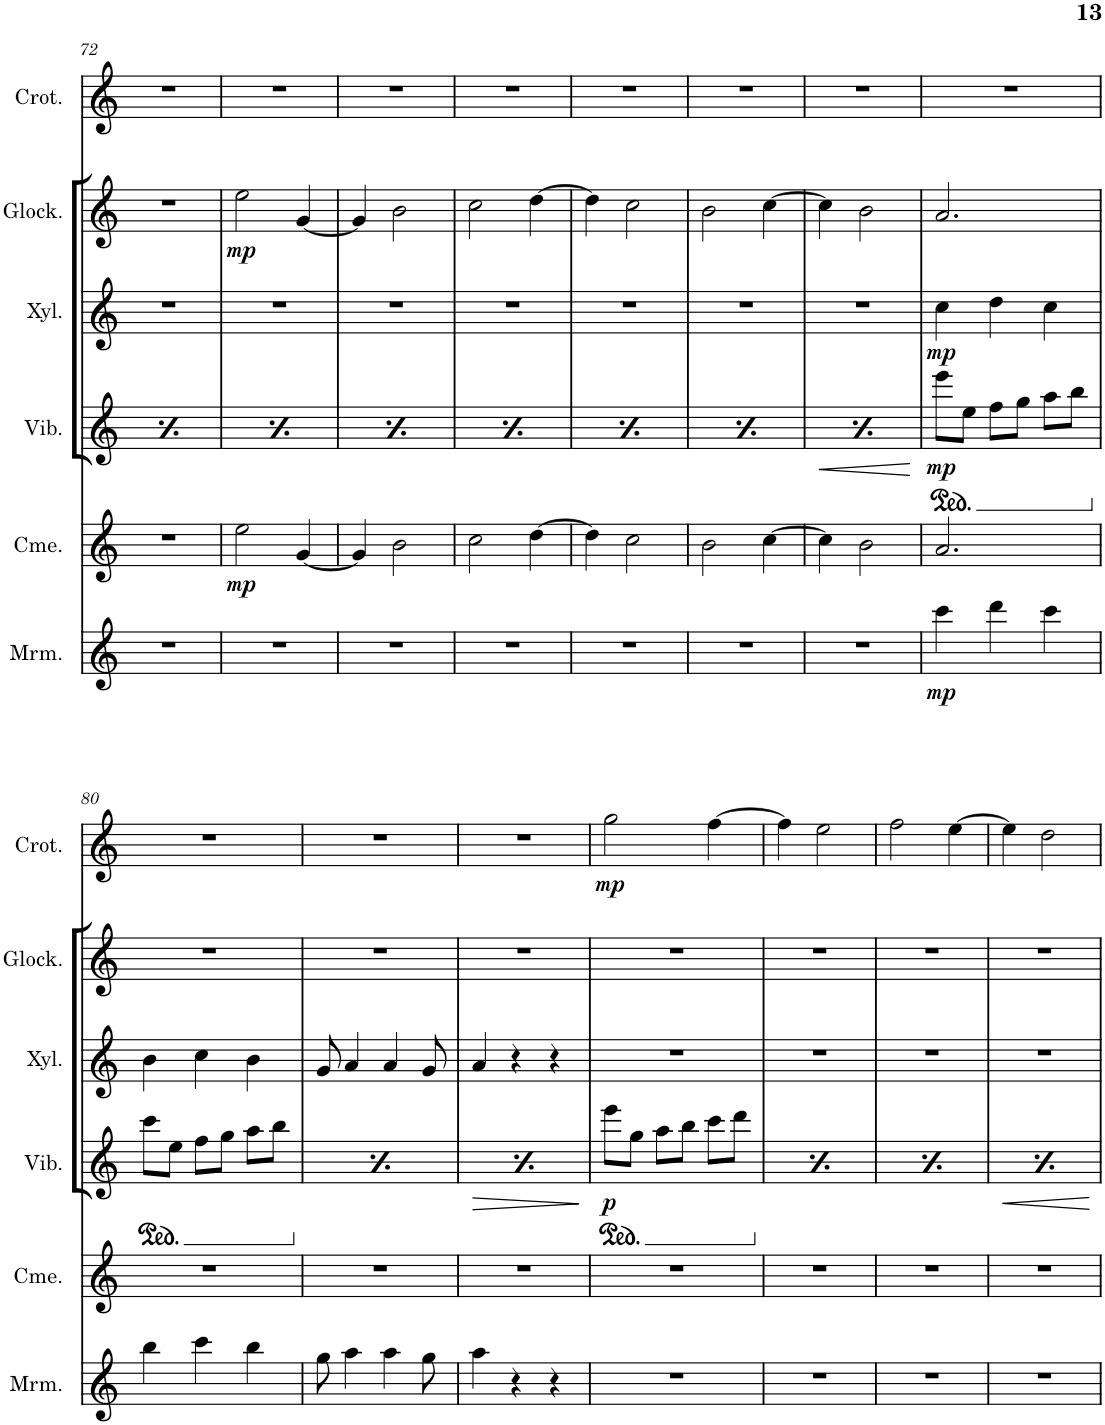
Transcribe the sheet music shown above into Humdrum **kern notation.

**kern	**dynam	**kern	**dynam	**kern	**dynam	**kern	**dynam	**kern	**dynam	**kern	**dynam
*part6	*part6	*part5	*part5	*part4	*part4	*part3	*part3	*part2	*part2	*part1	*part1
*staff6	*staff6	*staff5	*staff5	*staff4	*staff4	*staff3	*staff3	*staff2	*staff2	*staff1	*staff1
*I"Marimba	*	*I"Almglocken	*	*I"Vibraphone	*	*I"Xylophone	*	*I"Glockenspiel	*	*I"Crotales	*
*I'Mrm.	*	*I'Almg.	*	*I'Vib.	*	*I'Xyl.	*	*I'Glock.	*	*I'Crot.	*
!!LO:PB:g=z
*clefF4	*	*clefG2	*	*clefG2	*	*clefG2	*	*clefG2	*	*clefG2	*
*	*	*	*	*	*	*Trd-7c-12	*	*Trd-14c-24	*	*Trd-14c-24	*
*k[]	*	*k[]	*	*k[]	*	*k[]	*	*k[]	*	*k[]	*
*M3/4	*	*M3/4	*	*M3/4	*	*M3/4	*	*M3/4	*	*M3/4	*
*	*	*	*	*ped	*	*	*	*	*	*	*
=72	=72	=72	=72	=72	=72	=72	=72	=72	=72	=72	=72
!	!	!	!	!	!LO:DY:b	!	!	!	!	!	!
2.r	.	2.r	.	8eee\L	p	2.r	.	2.r	.	2.r	.
.	.	.	.	8gg\J	.	.	.	.	.	.	.
.	.	.	.	8aa\L	.	.	.	.	.	.	.
.	.	.	.	8bb\J	.	.	.	.	.	.	.
.	.	.	.	8ccc\L	.	.	.	.	.	.	.
.	.	.	.	8ddd\J	.	.	.	.	.	.	.
=73	=73	=73	=73	=73	=73	=73	=73	=73	=73	=73	=73
*	*	*	*	*ped	*	*	*	*	*	*	*
!	!	!	!LO:DY:b	!	!LO:DY:b	!	!	!	!LO:DY:b	!	!
2.r	.	2ee\	mp	8eee\L	p	2.r	.	2ee\	mp	2.r	.
.	.	.	.	8gg\J	.	.	.	.	.	.	.
.	.	.	.	8aa\L	.	.	.	.	.	.	.
.	.	.	.	8bb\J	.	.	.	.	.	.	.
.	.	[4g/	.	8ccc\L	.	.	.	[4g/	.	.	.
.	.	.	.	8ddd\J	.	.	.	.	.	.	.
=74	=74	=74	=74	=74	=74	=74	=74	=74	=74	=74	=74
!	!	!	!	!	!LO:DY:b	!	!	!	!	!	!
2.r	.	4g/]	.	8eee\L	p	2.r	.	4g/]	.	2.r	.
.	.	.	.	8gg\J	.	.	.	.	.	.	.
.	.	2b\	.	8aa\L	.	.	.	2b\	.	.	.
.	.	.	.	8bb\J	.	.	.	.	.	.	.
.	.	.	.	8ccc\L	.	.	.	.	.	.	.
.	.	.	.	8ddd\J	.	.	.	.	.	.	.
=75	=75	=75	=75	=75	=75	=75	=75	=75	=75	=75	=75
!	!	!	!	!	!LO:DY:b	!	!	!	!	!	!
2.r	.	2cc\	.	8eee\L	p	2.r	.	2cc\	.	2.r	.
.	.	.	.	8gg\J	.	.	.	.	.	.	.
.	.	.	.	8aa\L	.	.	.	.	.	.	.
.	.	.	.	8bb\J	.	.	.	.	.	.	.
.	.	[4dd\	.	8ccc\L	.	.	.	[4dd\	.	.	.
.	.	.	.	8ddd\J	.	.	.	.	.	.	.
=76	=76	=76	=76	=76	=76	=76	=76	=76	=76	=76	=76
!	!	!	!	!	!LO:DY:b	!	!	!	!	!	!
2.r	.	4dd\]	.	8eee\L	p	2.r	.	4dd\]	.	2.r	.
.	.	.	.	8gg\J	.	.	.	.	.	.	.
.	.	2cc\	.	8aa\L	.	.	.	2cc\	.	.	.
.	.	.	.	8bb\J	.	.	.	.	.	.	.
.	.	.	.	8ccc\L	.	.	.	.	.	.	.
.	.	.	.	8ddd\J	.	.	.	.	.	.	.
=77	=77	=77	=77	=77	=77	=77	=77	=77	=77	=77	=77
!	!	!	!	!	!LO:DY:b	!	!	!	!	!	!
2.r	.	2b\	.	8eee\L	p	2.r	.	2b\	.	2.r	.
.	.	.	.	8gg\J	.	.	.	.	.	.	.
.	.	.	.	8aa\L	.	.	.	.	.	.	.
.	.	.	.	8bb\J	.	.	.	.	.	.	.
.	.	[4cc\	.	8ccc\L	.	.	.	[4cc\	.	.	.
.	.	.	.	8ddd\J	.	.	.	.	.	.	.
=78	=78	=78	=78	=78	=78	=78	=78	=78	=78	=78	=78
!	!	!	!	!	!LO:DY:b	!	!	!	!	!	!
2.r	.	4cc\]	.	8eee\L	p	2.r	.	4cc\]	.	2.r	.
.	.	.	.	8gg\J	.	.	.	.	.	.	.
.	.	2b\	.	8aa\L	.	.	.	2b\	.	.	.
.	.	.	.	8bb\J	.	.	.	.	.	.	.
.	.	.	.	8ccc\L	.	.	.	.	.	.	.
.	.	.	.	8ddd\J	.	.	.	.	.	.	.
=79	=79	=79	=79	=79	=79	=79	=79	=79	=79	=79	=79
!	!LO:DY:b	!	!	!	!LO:DY:b	!	!LO:DY:b	!	!	!	!
4ccc\	mp	2.a/	.	8eee\L	mp	4cc\	mp	2.a/	.	2.r	.
.	.	.	.	8ee\J	.	.	.	.	.	.	.
4ddd\	.	.	.	8ff\L	.	4dd\	.	.	.	.	.
.	.	.	.	8gg\J	.	.	.	.	.	.	.
4ccc\	.	.	.	8aa\L	.	4cc\	.	.	.	.	.
.	.	.	.	8bb\J	.	.	.	.	.	.	.
!!LO:LB:g=z
=80	=80	=80	=80	=80	=80	=80	=80	=80	=80	=80	=80
4bb\	.	2.r	.	8ccc\L	.	4b\	.	2.r	.	2.r	.
.	.	.	.	8ee\J	.	.	.	.	.	.	.
4ccc\	.	.	.	8ff\L	.	4cc\	.	.	.	.	.
.	.	.	.	8gg\J	.	.	.	.	.	.	.
4bb\	.	.	.	8aa\L	.	4b\	.	.	.	.	.
.	.	.	.	8bb\J	.	.	.	.	.	.	.
=81	=81	=81	=81	=81	=81	=81	=81	=81	=81	=81	=81
*	*	*	*	*Xped	*	*	*	*	*	*	*
8gg\	.	2.r	.	8ccc\L	.	8g/	.	2.r	.	2.r	.
4aa\	.	.	.	8ee\J	.	4a/	.	.	.	.	.
.	.	.	.	8ff\L	.	.	.	.	.	.	.
4aa\	.	.	.	8gg\J	.	4a/	.	.	.	.	.
.	.	.	.	8aa\L	.	.	.	.	.	.	.
8gg\	.	.	.	8bb\J	.	8g/	.	.	.	.	.
=82	=82	=82	=82	=82	=82	=82	=82	=82	=82	=82	=82
4aa\	.	2.r	.	8ccc\L	.	4a/	.	2.r	.	2.r	.
.	.	.	.	8ee\J	.	.	.	.	.	.	.
4r	.	.	.	8ff\L	.	4r	.	.	.	.	.
.	.	.	.	8gg\J	.	.	.	.	.	.	.
4r	.	.	.	8aa\L	.	4r	.	.	.	.	.
.	.	.	.	8bb\J	.	.	.	.	.	.	.
=83	=83	=83	=83	=83	=83	=83	=83	=83	=83	=83	=83
!	!	!	!	!	!LO:DY:b	!	!	!	!	!	!LO:DY:b
2.r	.	2.r	.	8eee\L	p	2.r	.	2.r	.	2gg\	mp
.	.	.	.	8gg\J	.	.	.	.	.	.	.
.	.	.	.	8aa\L	.	.	.	.	.	.	.
.	.	.	.	8bb\J	.	.	.	.	.	.	.
.	.	.	.	8ccc\L	.	.	.	.	.	[4ff\	.
.	.	.	.	8ddd\J	.	.	.	.	.	.	.
=84	=84	=84	=84	=84	=84	=84	=84	=84	=84	=84	=84
*	*	*	*	*Xped	*	*	*	*	*	*	*
!	!	!	!	!	!LO:DY:b	!	!	!	!	!	!
2.r	.	2.r	.	8eee\L	p	2.r	.	2.r	.	4ff\]	.
.	.	.	.	8gg\J	.	.	.	.	.	.	.
.	.	.	.	8aa\L	.	.	.	.	.	2ee\	.
.	.	.	.	8bb\J	.	.	.	.	.	.	.
.	.	.	.	8ccc\L	.	.	.	.	.	.	.
.	.	.	.	8ddd\J	.	.	.	.	.	.	.
=85	=85	=85	=85	=85	=85	=85	=85	=85	=85	=85	=85
!	!	!	!	!	!LO:DY:b	!	!	!	!	!	!
2.r	.	2.r	.	8eee\L	p	2.r	.	2.r	.	2ff\	.
.	.	.	.	8gg\J	.	.	.	.	.	.	.
.	.	.	.	8aa\L	.	.	.	.	.	.	.
.	.	.	.	8bb\J	.	.	.	.	.	.	.
.	.	.	.	8ccc\L	.	.	.	.	.	[4ee\	.
.	.	.	.	8ddd\J	.	.	.	.	.	.	.
=86	=86	=86	=86	=86	=86	=86	=86	=86	=86	=86	=86
!	!	!	!	!	!LO:DY:b	!	!	!	!	!	!
2.r	.	2.r	.	8eee\L	p	2.r	.	2.r	.	4ee\]	.
.	.	.	.	8gg\J	.	.	.	.	.	.	.
.	.	.	.	8aa\L	.	.	.	.	.	2dd\	.
.	.	.	.	8bb\J	.	.	.	.	.	.	.
.	.	.	.	8ccc\L	.	.	.	.	.	.	.
.	.	.	.	8ddd\J	.	.	.	.	.	.	.
=	=	=	=	=	=	=	=	=	=	=	=
*-	*-	*-	*-	*-	*-	*-	*-	*-	*-	*-	*-
